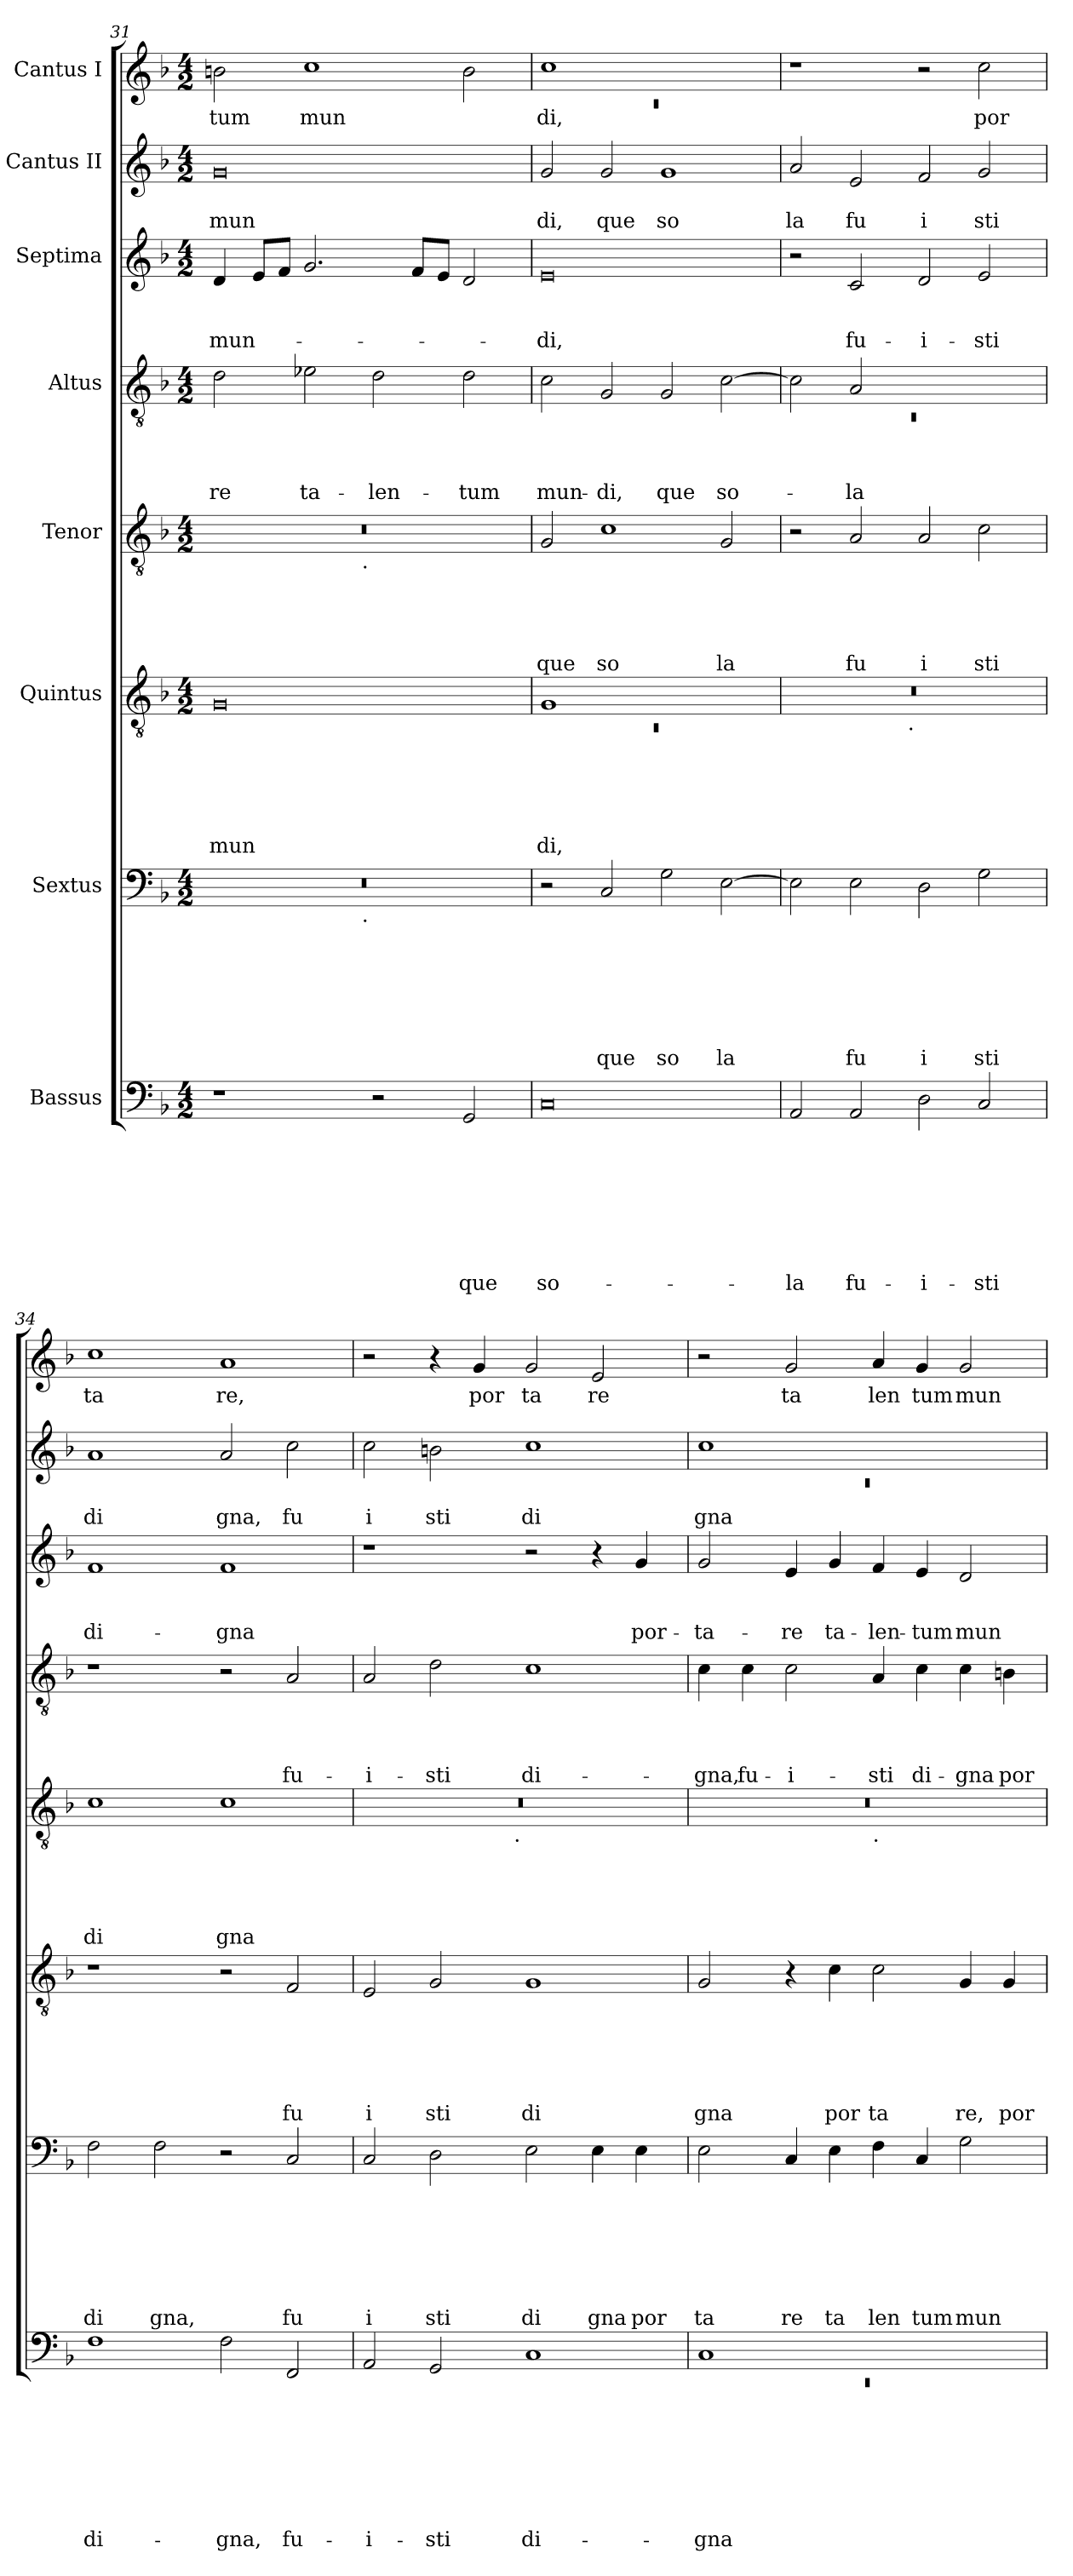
**kern	**text	**text	**text	**text	**text	**text	**text	**text	**kern	**text	**text	**text	**text	**text	**text	**text	**kern	**text	**text	**text	**text	**text	**text	**kern	**text	**text	**text	**text	**text	**kern	**text	**text	**text	**text	**kern	**text	**text	**text	**kern	**text	**text	**kern	**text
*part8	*part8	*part8	*part8	*part8	*part8	*part8	*part8	*part8	*part7	*part7	*part7	*part7	*part7	*part7	*part7	*part7	*part6	*part6	*part6	*part6	*part6	*part6	*part6	*part5	*part5	*part5	*part5	*part5	*part5	*part4	*part4	*part4	*part4	*part4	*part3	*part3	*part3	*part3	*part2	*part2	*part2	*part1	*part1
*staff8	*staff8	*staff8	*staff8	*staff8	*staff8	*staff8	*staff8	*staff8	*staff7	*staff7	*staff7	*staff7	*staff7	*staff7	*staff7	*staff7	*staff6	*staff6	*staff6	*staff6	*staff6	*staff6	*staff6	*staff5	*staff5	*staff5	*staff5	*staff5	*staff5	*staff4	*staff4	*staff4	*staff4	*staff4	*staff3	*staff3	*staff3	*staff3	*staff2	*staff2	*staff2	*staff1	*staff1
*I"Bassus	*	*	*	*	*	*	*	*	*I"Sextus	*	*	*	*	*	*	*	*I"Quintus	*	*	*	*	*	*	*I"Tenor	*	*	*	*	*	*I"Altus	*	*	*	*	*I"Septima	*	*	*	*I"Cantus II	*	*	*I"Cantus I	*
!!LO:PB:g=z
*clefF4	*	*	*	*	*	*	*	*	*clefF4	*	*	*	*	*	*	*	*clefGv2	*	*	*	*	*	*	*clefGv2	*	*	*	*	*	*clefGv2	*	*	*	*	*clefG2	*	*	*	*clefG2	*	*	*clefG2	*
*k[b-]	*	*	*	*	*	*	*	*	*k[b-]	*	*	*	*	*	*	*	*k[b-]	*	*	*	*	*	*	*k[b-]	*	*	*	*	*	*k[b-]	*	*	*	*	*k[b-]	*	*	*	*k[b-]	*	*	*k[b-]	*
*F:	*	*	*	*	*	*	*	*	*F:	*	*	*	*	*	*	*	*F:	*	*	*	*	*	*	*F:	*	*	*	*	*	*F:	*	*	*	*	*F:	*	*	*	*F:	*	*	*F:	*
*M4/2	*	*	*	*	*	*	*	*	*M4/2	*	*	*	*	*	*	*	*M4/2	*	*	*	*	*	*	*M4/2	*	*	*	*	*	*M4/2	*	*	*	*	*M4/2	*	*	*	*M4/2	*	*	*M4/2	*
=31	=31	=31	=31	=31	=31	=31	=31	=31	=31	=31	=31	=31	=31	=31	=31	=31	=31	=31	=31	=31	=31	=31	=31	=31	=31	=31	=31	=31	=31	=31	=31	=31	=31	=31	=31	=31	=31	=31	=31	=31	=31	=31	=31
!	!	!	!	!	!	!	!	!	!	!	!	!	!	!	!	!	!	!	!	!	!	!	!LO:LY:b	!	!	!	!	!	!	!	!	!	!	!LO:LY:b	!	!	!	!LO:LY:b	!	!	!LO:LY:b	!	!LO:LY:b
*	*	*	*	*	*	*	*	*	*^	*	*	*	*	*	*	*	*	*	*	*	*	*	*	*^	*	*	*	*	*	*	*	*	*	*	*	*	*	*	*	*	*	*	*
1r	.	.	.	.	.	.	.	.	0r	2ryy	.	.	.	.	.	.	.	0G	.	.	.	.	.	mun	0r	2ryy	.	.	.	.	.	2d\	.	.	.	-re	4d/	.	.	mun-	0g	.	mun	2bn\	tum
.	.	.	.	.	.	.	.	.	.	.	.	.	.	.	.	.	.	.	.	.	.	.	.	.	.	.	.	.	.	.	.	.	.	.	.	.	8e/L	.	.	.	.	.	.	.	.
.	.	.	.	.	.	.	.	.	.	.	.	.	.	.	.	.	.	.	.	.	.	.	.	.	.	.	.	.	.	.	.	.	.	.	.	.	8f/J	.	.	.	.	.	.	.	.
!	!	!	!	!	!	!	!	!	!	!	!	!	!	!	!	!	!	!	!	!	!	!	!	!	!	!	!	!	!	!	!	!	!	!	!	!LO:LY:b	!	!	!	!	!	!	!	!	!LO:LY:b
.	.	.	.	.	.	.	.	.	.	4...ryy	.	.	.	.	.	.	.	.	.	.	.	.	.	.	.	4...ryy	.	.	.	.	.	2e-X\	.	.	.	ta-	2.g/	.	.	.	.	.	.	1cc	mun
!	!	!	!	!	!	!	!	!	!	!	!	!	!	!	!	!	!	!	!	!	!	!	!	!	!	!LO:TX:b:t=.	!	!	!	!	!	!	!	!	!	!	!	!	!	!	!	!	!	!	!
!	!	!	!	!	!	!	!	!	!	!LO:TX:b:t=.	!	!	!	!	!	!	!	!	!	!	!	!	!	!	!	!	!	!	!	!	!	!	!	!	!	!	!	!	!	!	!	!	!	!	!
.	.	.	.	.	.	.	.	.	.	1ryy	.	.	.	.	.	.	.	.	.	.	.	.	.	.	.	1ryy	.	.	.	.	.	.	.	.	.	.	.	.	.	.	.	.	.	.	.
!	!	!	!	!	!	!	!	!	!	!	!	!	!	!	!	!	!	!	!	!	!	!	!	!	!	!	!	!	!	!	!	!	!	!	!	!LO:LY:b	!	!	!	!	!	!	!	!	!
2r	.	.	.	.	.	.	.	.	.	.	.	.	.	.	.	.	.	.	.	.	.	.	.	.	.	.	.	.	.	.	.	2d\	.	.	.	-len-	.	.	.	.	.	.	.	.	.
.	.	.	.	.	.	.	.	.	.	.	.	.	.	.	.	.	.	.	.	.	.	.	.	.	.	.	.	.	.	.	.	.	.	.	.	.	8f/L	.	.	.	.	.	.	.	.
.	.	.	.	.	.	.	.	.	.	.	.	.	.	.	.	.	.	.	.	.	.	.	.	.	.	.	.	.	.	.	.	.	.	.	.	.	8e/J	.	.	.	.	.	.	.	.
!	!	!	!	!	!	!	!	!LO:LY:b	!	!	!	!	!	!	!	!	!	!	!	!	!	!	!	!	!	!	!	!	!	!	!	!	!	!	!	!LO:LY:b	!	!	!	!	!	!	!	!	!
2GG/	.	.	.	.	.	.	.	que	.	.	.	.	.	.	.	.	.	.	.	.	.	.	.	.	.	.	.	.	.	.	.	2d\	.	.	.	-tum	2d/	.	.	.	.	.	.	2b\	.
.	.	.	.	.	.	.	.	.	.	32ryy	.	.	.	.	.	.	.	.	.	.	.	.	.	.	.	32ryy	.	.	.	.	.	.	.	.	.	.	.	.	.	.	.	.	.	.	.
=32	=32	=32	=32	=32	=32	=32	=32	=32	=32	=32	=32	=32	=32	=32	=32	=32	=32	=32	=32	=32	=32	=32	=32	=32	=32	=32	=32	=32	=32	=32	=32	=32	=32	=32	=32	=32	=32	=32	=32	=32	=32	=32	=32	=32	=32
*	*	*	*	*	*	*	*	*	*	*	*	*	*	*	*	*	*	*^	*	*	*	*	*	*	*	*	*	*	*	*	*	*	*	*	*	*	*	*	*	*	*	*	*	*^	*
!	!	!	!	!	!	!	!	!LO:LY:b	!	!	!	!	!	!	!	!	!	!	!LO:N:vis=1	!	!	!	!	!	!LO:LY:b	!	!	!	!	!	!	!LO:LY:b	!	!	!	!	!LO:LY:b	!	!	!	!LO:LY:b	!	!	!LO:LY:b	!	!LO:N:vis=1	!LO:LY:b
*	*	*	*	*	*	*	*	*	*v	*v	*	*	*	*	*	*	*	*	*	*	*	*	*	*	*	*v	*v	*	*	*	*	*	*	*	*	*	*	*	*	*	*	*	*	*	*	*	*
0C	.	.	.	.	.	.	.	so-	2r	.	.	.	.	.	.	.	1G	0rC	.	.	.	.	.	di,	2G/	.	.	.	.	que	2c\	.	.	.	mun-	0e	.	.	-di,	2g/	.	di,	1cc	0rc	di,
!	!	!	!	!	!	!	!	!	!	!	!	!	!	!	!	!LO:LY:b	!	!	!	!	!	!	!	!	!	!	!	!	!	!LO:LY:b	!	!	!	!	!LO:LY:b	!	!	!	!	!	!	!LO:LY:b	!	!	!
.	.	.	.	.	.	.	.	.	2C/	.	.	.	.	.	.	que	.	.	.	.	.	.	.	.	1c	.	.	.	.	so	2G/	.	.	.	-di,	.	.	.	.	2g/	.	que	.	.	.
!	!	!	!	!	!	!	!	!	!	!	!	!	!	!	!	!LO:LY:b	!	!	!	!	!	!	!	!	!	!	!	!	!	!	!	!	!	!	!LO:LY:b	!	!	!	!	!	!	!LO:LY:b	!	!	!
.	.	.	.	.	.	.	.	.	2G\	.	.	.	.	.	.	so	1ryy	.	.	.	.	.	.	.	.	.	.	.	.	.	2G/	.	.	.	que	.	.	.	.	1g	.	so	1ryy	.	.
!	!	!	!	!	!	!	!	!	!	!	!	!	!	!	!	!LO:LY:b	!	!	!	!	!	!	!	!	!	!	!	!	!	!LO:LY:b	!	!	!	!	!LO:LY:b	!	!	!	!	!	!	!	!	!	!
.	.	.	.	.	.	.	.	.	[>2E\	.	.	.	.	.	.	la	.	.	.	.	.	.	.	.	2G/	.	.	.	.	la	[>2c\	.	.	.	so-	.	.	.	.	.	.	.	.	.	.
*	*	*	*	*	*	*	*	*	*	*	*	*	*	*	*	*	*	*	*	*	*	*	*	*	*	*	*	*	*	*	*	*	*	*	*	*	*	*	*	*	*	*	*v	*v	*
=33	=33	=33	=33	=33	=33	=33	=33	=33	=33	=33	=33	=33	=33	=33	=33	=33	=33	=33	=33	=33	=33	=33	=33	=33	=33	=33	=33	=33	=33	=33	=33	=33	=33	=33	=33	=33	=33	=33	=33	=33	=33	=33	=33	=33
*	*	*	*	*	*	*	*	*	*	*	*	*	*	*	*	*	*	*	*	*	*	*	*	*	*	*	*	*	*	*	*^	*	*	*	*	*	*	*	*	*	*	*	*	*
!	!	!	!	!	!	!	!	!LO:LY:b	!	!	!	!	!	!	!	!	!	!	!	!	!	!	!	!	!	!	!	!	!	!	!	!LO:N:vis=1	!	!	!	!	!	!	!	!	!	!	!LO:LY:b	!	!
2AA/	.	.	.	.	.	.	.	-la	2E\]	.	.	.	.	.	.	.	0r	2ryy	.	.	.	.	.	.	2r	.	.	.	.	.	2c\]	0rC	.	.	.	.	2r	.	.	.	2a/	.	la	1r	.
!	!	!	!	!	!	!	!	!LO:LY:b	!	!	!	!	!	!	!	!LO:LY:b	!	!	!	!	!	!	!	!	!	!	!	!	!	!LO:LY:b	!	!	!	!	!	!LO:LY:b	!	!	!	!LO:LY:b	!	!	!LO:LY:b	!	!
2AA/	.	.	.	.	.	.	.	fu-	2E\	.	.	.	.	.	.	fu	.	4...ryy	.	.	.	.	.	.	2A/	.	.	.	.	fu	2A/	.	.	.	.	-la	2c/	.	.	fu-	2e/	.	fu	.	.
!	!	!	!	!	!	!	!	!	!	!	!	!	!	!	!	!	!	!LO:TX:b:t=.	!	!	!	!	!	!	!	!	!	!	!	!	!	!	!	!	!	!	!	!	!	!	!	!	!	!	!
.	.	.	.	.	.	.	.	.	.	.	.	.	.	.	.	.	.	1ryy	.	.	.	.	.	.	.	.	.	.	.	.	.	.	.	.	.	.	.	.	.	.	.	.	.	.	.
!	!	!	!	!	!	!	!	!LO:LY:b	!	!	!	!	!	!	!	!LO:LY:b	!	!	!	!	!	!	!	!	!	!	!	!	!	!LO:LY:b	!	!	!	!	!	!	!	!	!	!LO:LY:b	!	!	!LO:LY:b	!	!
2D\	.	.	.	.	.	.	.	-i-	2D\	.	.	.	.	.	.	i	.	.	.	.	.	.	.	.	2A/	.	.	.	.	i	1ryy	.	.	.	.	.	2d/	.	.	-i-	2f/	.	i	2r	.
!	!	!	!	!	!	!	!	!LO:LY:b	!	!	!	!	!	!	!	!LO:LY:b	!	!	!	!	!	!	!	!	!	!	!	!	!	!LO:LY:b	!	!	!	!	!	!	!	!	!	!LO:LY:b	!	!	!LO:LY:b	!	!LO:LY:b
2C/	.	.	.	.	.	.	.	-sti	2G\	.	.	.	.	.	.	sti	.	.	.	.	.	.	.	.	2c\	.	.	.	.	sti	.	.	.	.	.	.	2e/	.	.	-sti	2g/	.	sti	2cc\	por
.	.	.	.	.	.	.	.	.	.	.	.	.	.	.	.	.	.	32ryy	.	.	.	.	.	.	.	.	.	.	.	.	.	.	.	.	.	.	.	.	.	.	.	.	.	.	.
=34	=34	=34	=34	=34	=34	=34	=34	=34	=34	=34	=34	=34	=34	=34	=34	=34	=34	=34	=34	=34	=34	=34	=34	=34	=34	=34	=34	=34	=34	=34	=34	=34	=34	=34	=34	=34	=34	=34	=34	=34	=34	=34	=34	=34	=34
!	!	!	!	!	!	!	!	!LO:LY:b	!	!	!	!	!	!	!	!LO:LY:b	!	!	!	!	!	!	!	!	!	!	!	!	!	!LO:LY:b	!	!	!	!	!	!	!	!	!	!LO:LY:b	!	!	!LO:LY:b	!	!LO:LY:b
*	*	*	*	*	*	*	*	*	*	*	*	*	*	*	*	*	*v	*v	*	*	*	*	*	*	*	*	*	*	*	*	*v	*v	*	*	*	*	*	*	*	*	*	*	*	*	*
1F	.	.	.	.	.	.	.	di-	2F\	.	.	.	.	.	.	di	1r	.	.	.	.	.	.	1c	.	.	.	.	di	1r	.	.	.	.	1f	.	.	di-	1a	.	di	1cc	ta
!	!	!	!	!	!	!	!	!	!	!	!	!	!	!	!	!LO:LY:b	!	!	!	!	!	!	!	!	!	!	!	!	!	!	!	!	!	!	!	!	!	!	!	!	!	!	!
.	.	.	.	.	.	.	.	.	2F\	.	.	.	.	.	.	gna,	.	.	.	.	.	.	.	.	.	.	.	.	.	.	.	.	.	.	.	.	.	.	.	.	.	.	.
!	!	!	!	!	!	!	!	!LO:LY:b	!	!	!	!	!	!	!	!	!	!	!	!	!	!	!	!	!	!	!	!	!LO:LY:b	!	!	!	!	!	!	!	!	!LO:LY:b	!	!	!LO:LY:b	!	!LO:LY:b
2F\	.	.	.	.	.	.	.	-gna,	2r	.	.	.	.	.	.	.	2r	.	.	.	.	.	.	1c	.	.	.	.	gna	2r	.	.	.	.	1f	.	.	-gna	2a/	.	gna,	1a	re,
!	!	!	!	!	!	!	!	!LO:LY:b	!	!	!	!	!	!	!	!LO:LY:b	!	!	!	!	!	!	!LO:LY:b	!	!	!	!	!	!	!	!	!	!	!LO:LY:b	!	!	!	!	!	!	!LO:LY:b	!	!
2FF/	.	.	.	.	.	.	.	fu-	2C/	.	.	.	.	.	.	fu	2F/	.	.	.	.	.	fu	.	.	.	.	.	.	2A/	.	.	.	fu-	.	.	.	.	2cc\	.	fu	.	.
=35	=35	=35	=35	=35	=35	=35	=35	=35	=35	=35	=35	=35	=35	=35	=35	=35	=35	=35	=35	=35	=35	=35	=35	=35	=35	=35	=35	=35	=35	=35	=35	=35	=35	=35	=35	=35	=35	=35	=35	=35	=35	=35	=35
!	!	!	!	!	!	!	!	!LO:LY:b	!	!	!	!	!	!	!	!LO:LY:b	!	!	!	!	!	!	!LO:LY:b	!	!	!	!	!	!	!	!	!	!	!LO:LY:b	!	!	!	!	!	!	!LO:LY:b	!	!
*	*	*	*	*	*	*	*	*	*	*	*	*	*	*	*	*	*	*	*	*	*	*	*	*^	*	*	*	*	*	*	*	*	*	*	*	*	*	*	*	*	*	*	*
2AA/	.	.	.	.	.	.	.	-i-	2C/	.	.	.	.	.	.	i	2E/	.	.	.	.	.	i	0r	2ryy	.	.	.	.	.	2A/	.	.	.	-i-	1r	.	.	.	2cc\	.	i	2r	.
!	!	!	!	!	!	!	!	!LO:LY:b	!	!	!	!	!	!	!	!LO:LY:b	!	!	!	!	!	!	!LO:LY:b	!	!	!	!	!	!	!	!	!	!	!	!LO:LY:b	!	!	!	!	!	!	!LO:LY:b	!	!
2GG/	.	.	.	.	.	.	.	-sti	2D\	.	.	.	.	.	.	sti	2G/	.	.	.	.	.	sti	.	4...ryy	.	.	.	.	.	2d\	.	.	.	-sti	.	.	.	.	2bn\	.	sti	4r	.
!	!	!	!	!	!	!	!	!	!	!	!	!	!	!	!	!	!	!	!	!	!	!	!	!	!	!	!	!	!	!	!	!	!	!	!	!	!	!	!	!	!	!	!	!LO:LY:b
.	.	.	.	.	.	.	.	.	.	.	.	.	.	.	.	.	.	.	.	.	.	.	.	.	.	.	.	.	.	.	.	.	.	.	.	.	.	.	.	.	.	.	4g/	por
!	!	!	!	!	!	!	!	!	!	!	!	!	!	!	!	!	!	!	!	!	!	!	!	!	!LO:TX:b:t=.	!	!	!	!	!	!	!	!	!	!	!	!	!	!	!	!	!	!	!
.	.	.	.	.	.	.	.	.	.	.	.	.	.	.	.	.	.	.	.	.	.	.	.	.	1ryy	.	.	.	.	.	.	.	.	.	.	.	.	.	.	.	.	.	.	.
!	!	!	!	!	!	!	!	!LO:LY:b	!	!	!	!	!	!	!	!LO:LY:b	!	!	!	!	!	!	!LO:LY:b	!	!	!	!	!	!	!	!	!	!	!	!LO:LY:b	!	!	!	!	!	!	!LO:LY:b	!	!LO:LY:b
1C	.	.	.	.	.	.	.	di-	2E\	.	.	.	.	.	.	di	1G	.	.	.	.	.	di	.	.	.	.	.	.	.	1c	.	.	.	di-	2r	.	.	.	1cc	.	di	2g/	ta
!	!	!	!	!	!	!	!	!	!	!	!	!	!	!	!	!LO:LY:b	!	!	!	!	!	!	!	!	!	!	!	!	!	!	!	!	!	!	!	!	!	!	!	!	!	!	!	!LO:LY:b
.	.	.	.	.	.	.	.	.	4E\	.	.	.	.	.	.	gna	.	.	.	.	.	.	.	.	.	.	.	.	.	.	.	.	.	.	.	4r	.	.	.	.	.	.	2e/	re
!	!	!	!	!	!	!	!	!	!	!	!	!	!	!	!	!LO:LY:b	!	!	!	!	!	!	!	!	!	!	!	!	!	!	!	!	!	!	!	!	!	!	!LO:LY:b	!	!	!	!	!
.	.	.	.	.	.	.	.	.	4E\	.	.	.	.	.	.	por	.	.	.	.	.	.	.	.	.	.	.	.	.	.	.	.	.	.	.	4g/	.	.	por-	.	.	.	.	.
.	.	.	.	.	.	.	.	.	.	.	.	.	.	.	.	.	.	.	.	.	.	.	.	.	32ryy	.	.	.	.	.	.	.	.	.	.	.	.	.	.	.	.	.	.	.
=36	=36	=36	=36	=36	=36	=36	=36	=36	=36	=36	=36	=36	=36	=36	=36	=36	=36	=36	=36	=36	=36	=36	=36	=36	=36	=36	=36	=36	=36	=36	=36	=36	=36	=36	=36	=36	=36	=36	=36	=36	=36	=36	=36	=36
*^	*	*	*	*	*	*	*	*	*	*	*	*	*	*	*	*	*	*	*	*	*	*	*	*	*	*	*	*	*	*	*	*	*	*	*	*	*	*	*	*^	*	*	*	*
!	!LO:N:vis=1	!	!	!	!	!	!	!	!LO:LY:b	!	!	!	!	!	!	!	!LO:LY:b	!	!	!	!	!	!	!LO:LY:b	!	!	!	!	!	!	!	!	!	!	!	!LO:LY:b	!	!	!	!LO:LY:b	!	!LO:N:vis=1	!	!LO:LY:b	!	!
1C	0rEE	.	.	.	.	.	.	.	-gna	2E\	.	.	.	.	.	.	ta	2G/	.	.	.	.	.	gna	0r	1ryy	.	.	.	.	.	4c\	.	.	.	-gna,	2g/	.	.	-ta-	1cc	0rc	.	gna	2r	.
!	!	!	!	!	!	!	!	!	!	!	!	!	!	!	!	!	!	!	!	!	!	!	!	!	!	!	!	!	!	!	!	!	!	!	!	!LO:LY:b	!	!	!	!	!	!	!	!	!	!
.	.	.	.	.	.	.	.	.	.	.	.	.	.	.	.	.	.	.	.	.	.	.	.	.	.	.	.	.	.	.	.	4c\	.	.	.	fu-	.	.	.	.	.	.	.	.	.	.
!	!	!	!	!	!	!	!	!	!	!	!	!	!	!	!	!	!LO:LY:b	!	!	!	!	!	!	!	!	!	!	!	!	!	!	!	!	!	!	!LO:LY:b	!	!	!	!LO:LY:b	!	!	!	!	!	!LO:LY:b
.	.	.	.	.	.	.	.	.	.	4C/	.	.	.	.	.	.	re	4r	.	.	.	.	.	.	.	.	.	.	.	.	.	2c\	.	.	.	-i-	4e/	.	.	-re	.	.	.	.	2g/	ta
!	!	!	!	!	!	!	!	!	!	!	!	!	!	!	!	!	!LO:LY:b	!	!	!	!	!	!	!LO:LY:b	!	!	!	!	!	!	!	!	!	!	!	!	!	!	!	!LO:LY:b	!	!	!	!	!	!
.	.	.	.	.	.	.	.	.	.	4E\	.	.	.	.	.	.	ta	4c\	.	.	.	.	.	por	.	.	.	.	.	.	.	.	.	.	.	.	4g/	.	.	ta-	.	.	.	.	.	.
!	!	!	!	!	!	!	!	!	!	!	!	!	!	!	!	!	!	!	!	!	!	!	!	!	!	!LO:TX:b:t=.	!	!	!	!	!	!	!	!	!	!	!	!	!	!	!	!	!	!	!	!
!	!	!	!	!	!	!	!	!	!	!	!	!	!	!	!	!	!LO:LY:b	!	!	!	!	!	!	!LO:LY:b	!	!	!	!	!	!	!	!	!	!	!	!LO:LY:b	!	!	!	!LO:LY:b	!	!	!	!	!	!LO:LY:b
1ryy	.	.	.	.	.	.	.	.	.	4F\	.	.	.	.	.	.	len	2c\	.	.	.	.	.	ta	.	1ryy	.	.	.	.	.	4A/	.	.	.	-sti	4f/	.	.	-len-	1ryy	.	.	.	4a/	len
!	!	!	!	!	!	!	!	!	!	!	!	!	!	!	!	!	!LO:LY:b	!	!	!	!	!	!	!	!	!	!	!	!	!	!	!	!	!	!	!LO:LY:b	!	!	!	!LO:LY:b	!	!	!	!	!	!LO:LY:b
.	.	.	.	.	.	.	.	.	.	4C/	.	.	.	.	.	.	tum	.	.	.	.	.	.	.	.	.	.	.	.	.	.	4c\	.	.	.	di-	4e/	.	.	-tum	.	.	.	.	4g/	tum
!	!	!	!	!	!	!	!	!	!	!	!	!	!	!	!	!	!LO:LY:b	!	!	!	!	!	!	!LO:LY:b	!	!	!	!	!	!	!	!	!	!	!	!LO:LY:b	!	!	!	!LO:LY:b	!	!	!	!	!	!LO:LY:b
.	.	.	.	.	.	.	.	.	.	2G\	.	.	.	.	.	.	mun	4G/	.	.	.	.	.	re,	.	.	.	.	.	.	.	4c\	.	.	.	-gna	2d/	.	.	mun-	.	.	.	.	2g/	mun
!	!	!	!	!	!	!	!	!	!	!	!	!	!	!	!	!	!	!	!	!	!	!	!	!LO:LY:b	!	!	!	!	!	!	!	!	!	!	!	!LO:LY:b	!	!	!	!	!	!	!	!	!	!
.	.	.	.	.	.	.	.	.	.	.	.	.	.	.	.	.	.	4G/	.	.	.	.	.	por	.	.	.	.	.	.	.	4B\	.	.	.	por-	.	.	.	.	.	.	.	.	.	.
*v	*v	*	*	*	*	*	*	*	*	*	*	*	*	*	*	*	*	*	*	*	*	*	*	*	*v	*v	*	*	*	*	*	*	*	*	*	*	*	*	*	*	*v	*v	*	*	*	*
=	=	=	=	=	=	=	=	=	=	=	=	=	=	=	=	=	=	=	=	=	=	=	=	=	=	=	=	=	=	=	=	=	=	=	=	=	=	=	=	=	=	=	=
*-	*-	*-	*-	*-	*-	*-	*-	*-	*-	*-	*-	*-	*-	*-	*-	*-	*-	*-	*-	*-	*-	*-	*-	*-	*-	*-	*-	*-	*-	*-	*-	*-	*-	*-	*-	*-	*-	*-	*-	*-	*-	*-	*-
